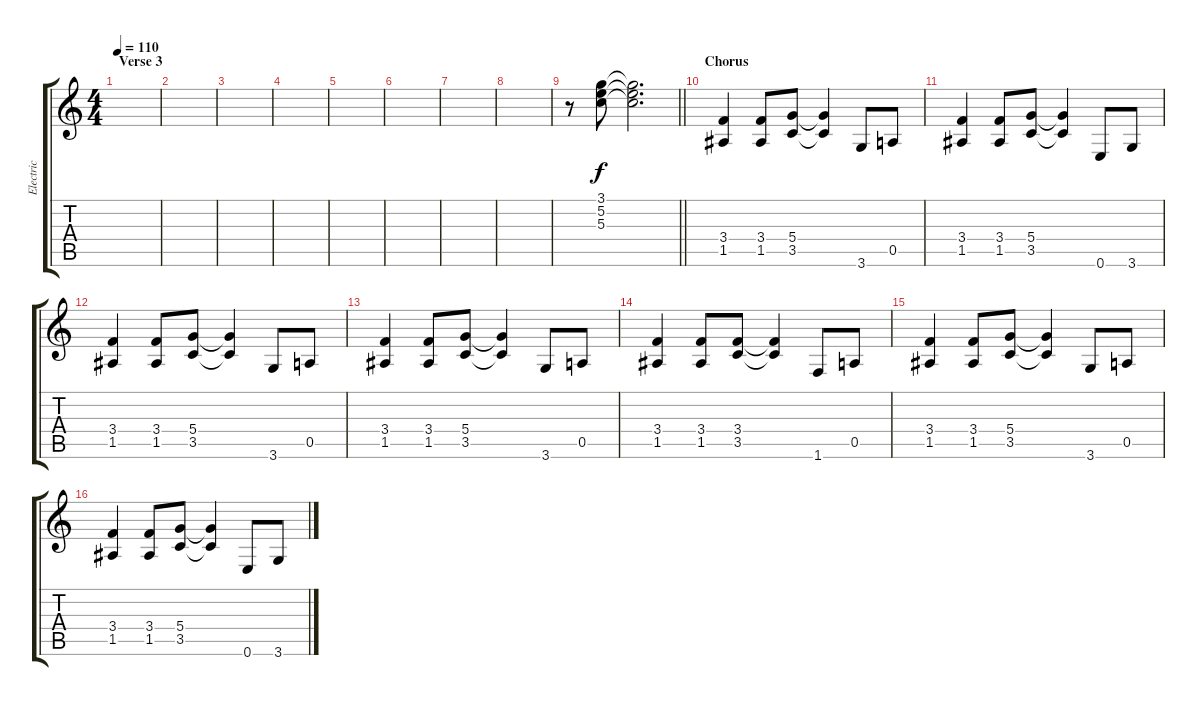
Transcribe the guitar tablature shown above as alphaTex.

\track ("Electric" "Electric") {instrument overdrivenguitar}
\staff {score tabs}
\tuning (E4 B3 G3 D3 A2 E2) {hide}
\ts (4 4)
\section ("" "Verse 3")
\tempo 110
\clef g2
\ks c
|
|
|
|
|
|
|
|
\barLineRight lightlight
r.8 (3.1 5.2 5.3).8 (3.1{t} 5.2{t} 5.3{t}).2{d} |
\section ("" "Chorus")
(3.4 1.5).4 (3.4 1.5).8 (5.4 3.5).8 (5.4{t} 3.5{t}).4 3.6.8 0.5.8 |
(3.4 1.5).4 (3.4 1.5).8 (5.4 3.5).8 (5.4{t} 3.5{t}).4 0.6.8 3.6.8 |
(3.4 1.5).4 (3.4 1.5).8 (5.4 3.5).8 (5.4{t} 3.5{t}).4 3.6.8 0.5.8 |
(3.4 1.5).4 (3.4 1.5).8 (5.4 3.5).8 (5.4{t} 3.5{t}).4 3.6.8 0.5.8 |
(3.4 1.5).4 (3.4 1.5).8 (3.4 3.5).8 (3.4{t} 3.5{t}).4 1.6.8 0.5.8 |
(3.4 1.5).4 (3.4 1.5).8 (5.4 3.5).8 (5.4{t} 3.5{t}).4 3.6.8 0.5.8 |
(3.4 1.5).4 (3.4 1.5).8 (5.4 3.5).8 (5.4{t} 3.5{t}).4 0.6.8 3.6.8
